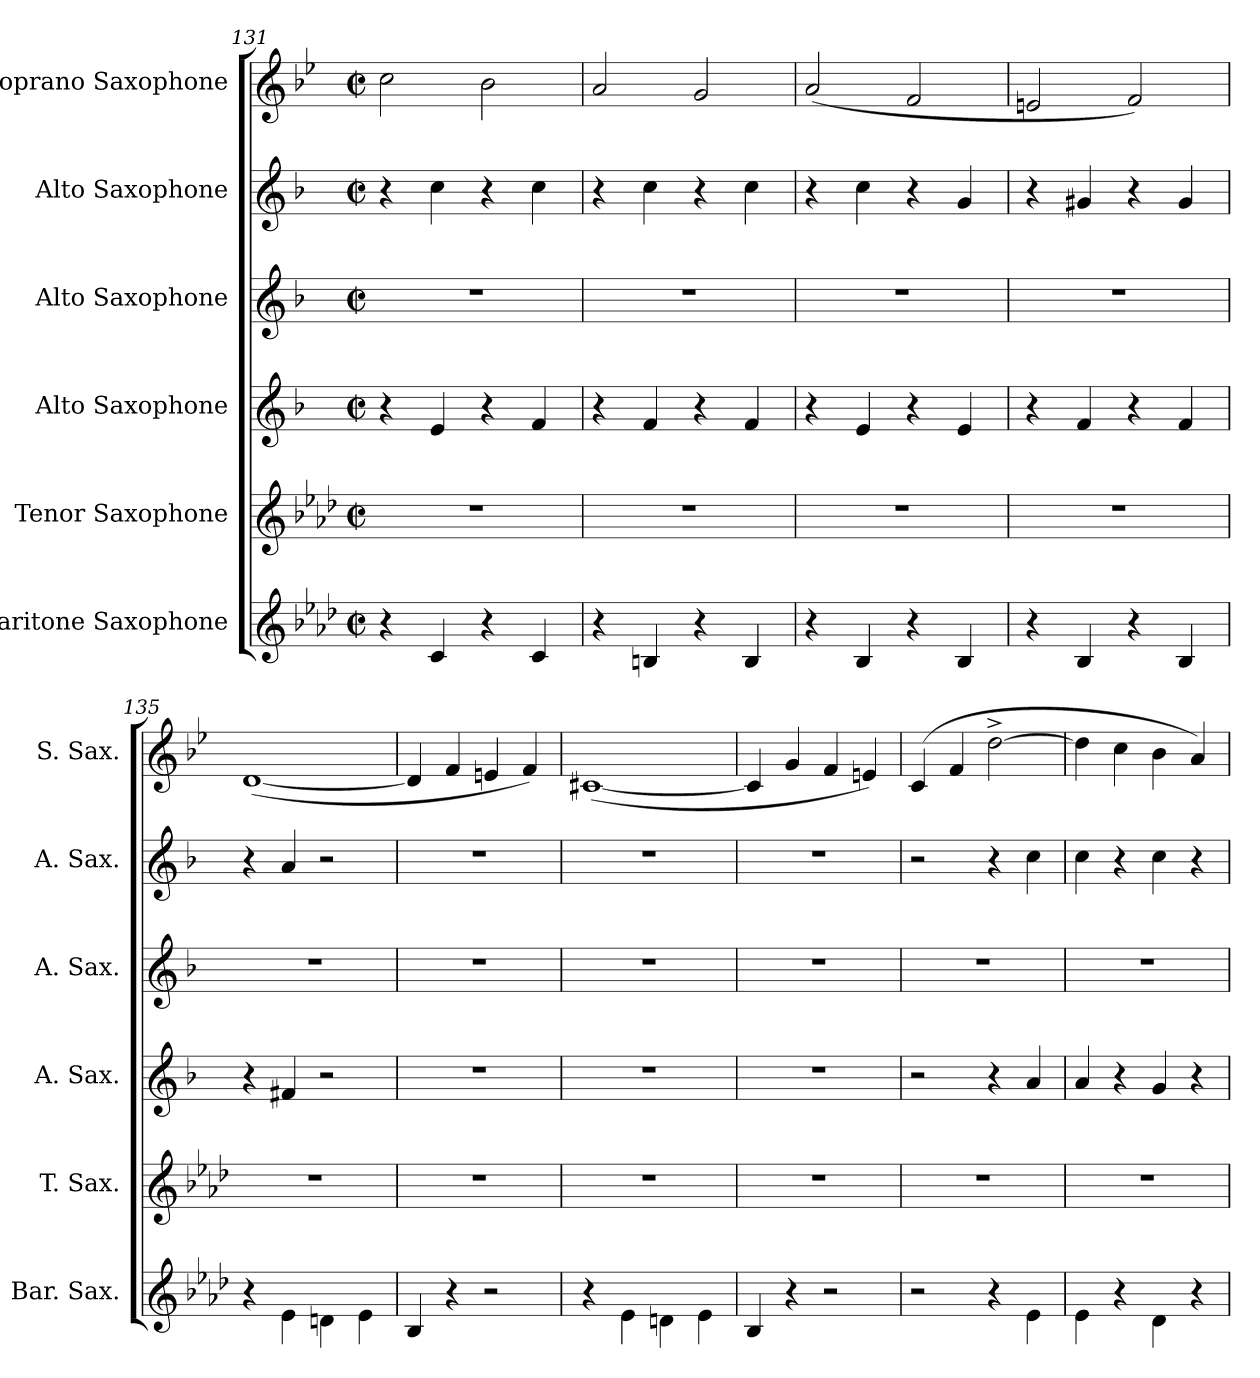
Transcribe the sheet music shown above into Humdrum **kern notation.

**kern	**kern	**kern	**kern	**kern	**kern
*part6	*part5	*part4	*part3	*part2	*part1
*staff6	*staff5	*staff4	*staff3	*staff2	*staff1
*I"Baritone Saxophone	*I"Tenor Saxophone	*I"Alto Saxophone	*I"Alto Saxophone	*I"Alto Saxophone	*I"Soprano Saxophone
*I'Bar. Sax.	*I'T. Sax.	*I'A. Sax.	*I'A. Sax.	*I'A. Sax.	*I'S. Sax.
!!LO:PB:g=z
*clefG2	*clefG2	*clefG2	*clefG2	*clefG2	*clefG2
*ITrd12c21	*ITrd8c14	*ITrd5c9	*ITrd5c9	*ITrd5c9	*ITrd1c2
*k[b-e-a-d-]	*k[b-e-a-d-]	*k[b-e-a-d-]	*k[b-e-a-d-]	*k[b-e-a-d-]	*k[b-e-a-d-]
*M2/2	*M2/2	*M2/2	*M2/2	*M2/2	*M2/2
*met(c|)	*met(c|)	*met(c|)	*met(c|)	*met(c|)	*met(c|)
=131	=131	=131	=131	=131	=131
4r	1r	4r	1r	4r	2b-\
4C/	.	4G/	.	4e-\	.
4r	.	4r	.	4r	2a-\
4C/	.	4A-/	.	4e-\	.
=132	=132	=132	=132	=132	=132
4r	1r	4r	1r	4r	2g/
4BBn/	.	4A-/	.	4e-\	.
4r	.	4r	.	4r	2f/
4BB/	.	4A-/	.	4e-\	.
=133	=133	=133	=133	=133	=133
4r	1r	4r	1r	4r	(>2g/
4BB-/	.	4G/	.	4e-\	.
4r	.	4r	.	4r	2e-/
4BB-/	.	4G/	.	4B-/	.
=134	=134	=134	=134	=134	=134
4r	1r	4r	1r	4r	2dn/
4BB-/	.	4A-/	.	4Bn/	.
4r	.	4r	.	4r	2e-/)
4BB-/	.	4A-/	.	4B/	.
=135	=135	=135	=135	=135	=135
4r	1r	4r	1r	4r	(>[1c
4E-\	.	4An/	.	4c/	.
4Dn\	.	2r	.	2r	.
4E-\	.	.	.	.	.
=136	=136	=136	=136	=136	=136
4BB-/	1r	1r	1r	1r	4c/]
4r	.	.	.	.	4e-/
2r	.	.	.	.	4dn/
.	.	.	.	.	4e-/)
=137	=137	=137	=137	=137	=137
4r	1r	1r	1r	1r	(>[1Bn
4E-\	.	.	.	.	.
4Dn\	.	.	.	.	.
4E-\	.	.	.	.	.
=138	=138	=138	=138	=138	=138
4BB-/	1r	1r	1r	1r	4B/]
4r	.	.	.	.	4f/
2r	.	.	.	.	4e-/
.	.	.	.	.	4dn/)
!!LO:LB:g=z
=139	=139	=139	=139	=139	=139
2r	1r	2r	1r	2r	(>4B-/
.	.	.	.	.	4e-/
4r	.	4r	.	4r	[2cc^\
4E-\	.	4c/	.	4e-\	.
=140	=140	=140	=140	=140	=140
4E-\	1r	4c/	1r	4e-\	4cc\]
4r	.	4r	.	4r	4b-\
4D-\	.	4B-/	.	4e-\	4a-\
4r	.	4r	.	4r	4g/)
=	=	=	=	=	=
*-	*-	*-	*-	*-	*-
